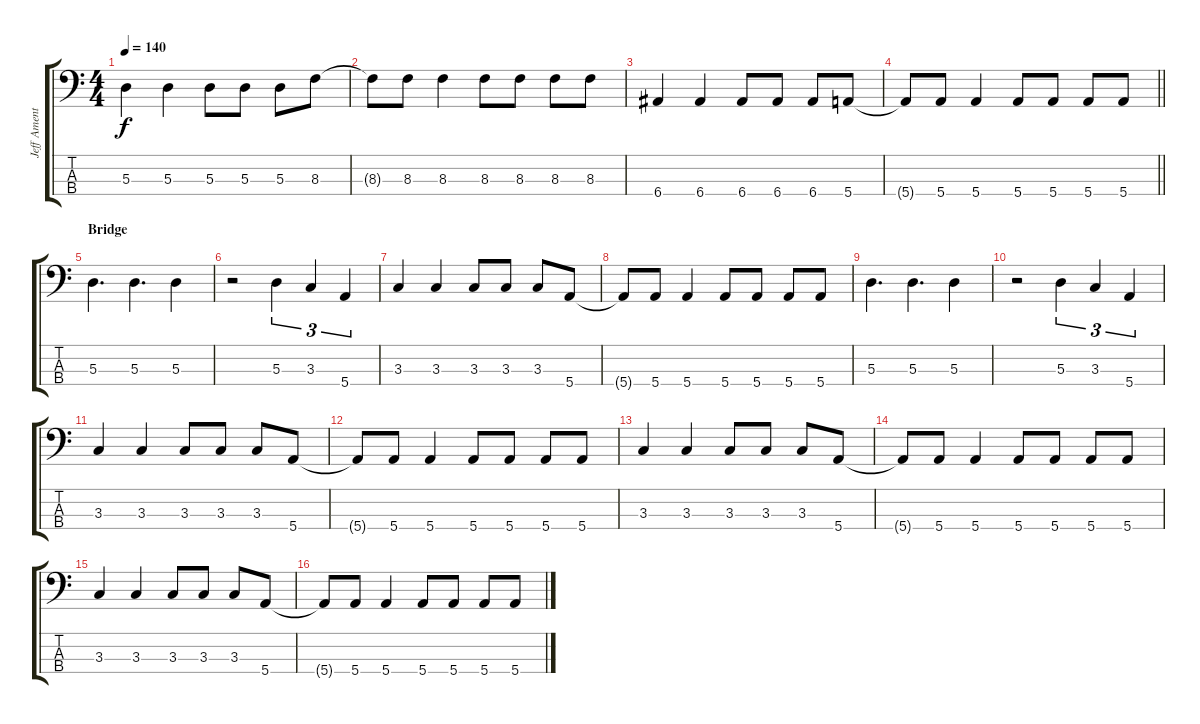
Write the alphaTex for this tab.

\track ("Jeff Ament" "Jeff Ament") {instrument electricbassfinger}
\staff {score tabs}
\tuning (G2 D2 A1 E1) {hide}
\ts (4 4)
\tempo 140
\clef f4
\ks c
5.3.4{dy f} 5.3.4 5.3.8 5.3.8 5.3.8 8.3.8 |
8.3{t}.8 8.3.8 8.3.4 8.3.8 8.3.8 8.3.8 8.3.8 |
6.4.4 6.4.4 6.4.8 6.4.8 6.4.8 5.4.8 |
\barLineRight lightlight
5.4{t}.8 5.4.8 5.4.4 5.4.8 5.4.8 5.4.8 5.4.8 |
\section ("" "Bridge")
5.3.4{d} 5.3.4{d} 5.3.4 |
r.2 5.3.4{tu (3 2)} 3.3.4{tu (3 2)} 5.4.4{tu (3 2)} |
3.3.4 3.3.4 3.3.8 3.3.8 3.3.8 5.4.8 |
5.4{t}.8 5.4.8 5.4.4 5.4.8 5.4.8 5.4.8 5.4.8 |
5.3.4{d} 5.3.4{d} 5.3.4 |
r.2 5.3.4{tu (3 2)} 3.3.4{tu (3 2)} 5.4.4{tu (3 2)} |
3.3.4 3.3.4 3.3.8 3.3.8 3.3.8 5.4.8 |
5.4{t}.8 5.4.8 5.4.4 5.4.8 5.4.8 5.4.8 5.4.8 |
3.3.4 3.3.4 3.3.8 3.3.8 3.3.8 5.4.8 |
5.4{t}.8 5.4.8 5.4.4 5.4.8 5.4.8 5.4.8 5.4.8 |
3.3.4 3.3.4 3.3.8 3.3.8 3.3.8 5.4.8 |
5.4{t}.8 5.4.8 5.4.4 5.4.8 5.4.8 5.4.8 5.4.8
